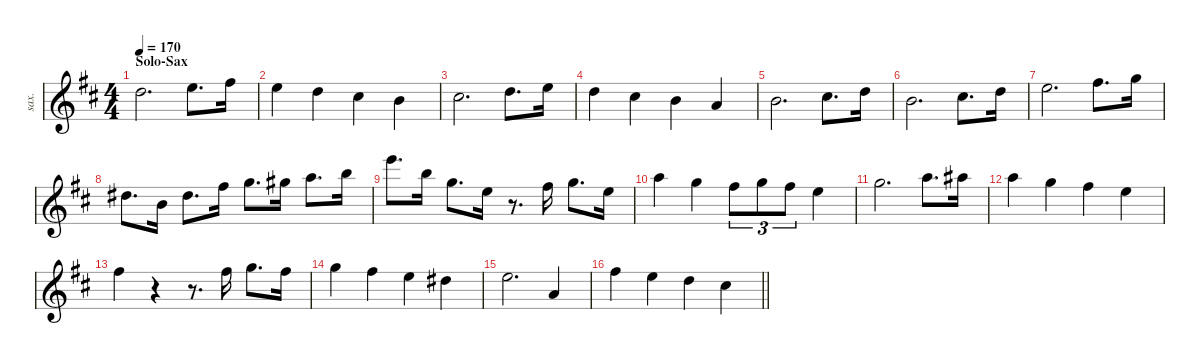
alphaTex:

\defaultSystemsLayout 4
\hideDynamics
\bracketExtendMode nobrackets
\otherSystemsTrackNameOrientation horizontal
\track ("Sax. T" "sax.") {instrument tenorsax}
\staff {score}
\tuning (E4 B3 G3 D3 A2 E2)
\displaytranspose 14
\ts (4 4)
\section ("" "Solo-Sax")
\tempo 170
\clef g2
\ks d
5.3{acc forcenatural}.2{d dy mf beam Down} 7.3{acc forcenatural}.8{d beam Down} 9.3{acc #}.16{beam Down} |
7.3{acc forcenatural}.4{beam Down} 5.3{acc forcenatural}.4{beam Down} 4.3{acc #}.4{beam Down} 2.3{acc forcenatural}.4{beam Down} |
4.3{acc #}.2{d beam Down} 5.3{acc forcenatural}.8{d beam Down} 7.3{acc forcenatural}.16{beam Down} |
5.3{acc forcenatural}.4{beam Down} 4.3{acc #}.4{beam Down} 2.3{acc forcenatural}.4{beam Down} 0.3{acc forcenatural}.4{beam Up} |
2.3{acc forcenatural}.2{d beam Down} 4.3{acc #}.8{d beam Down} 5.3{acc forcenatural}.16{beam Down} |
2.3{acc forcenatural}.2{d beam Down} 4.3{acc #}.8{d beam Down} 5.3{acc forcenatural}.16{beam Down} |
3.2{acc forcenatural}.2{d beam Down} 5.2{acc #}.8{d beam Down} 6.2{acc forcenatural}.16{beam Down} |
2.2{acc #}.8{d beam Down} 2.3{acc forcenatural}.16{beam Down} 2.2{acc #}.8{d dy f beam Down} 5.2{acc #}.16{beam Down} 6.2{acc forcenatural}.8{d beam Down} 2.1{acc #}.16{dy mf beam Down} 3.1{acc forcenatural}.8{d beam Down} 5.1{acc forcenatural}.16{beam Down} |
10.1{acc forcenatural}.8{d beam Down} 5.1{acc forcenatural}.16{beam Down} 1.1{acc forcenatural}.8{d beam Down} 3.2{acc forcenatural}.16{beam Down} r.8{d beam Down} 0.1{acc #}.16{beam Down} 1.1{acc forcenatural}.8{d beam Down} 3.2{acc forcenatural}.16{beam Down} |
3.1{acc forcenatural}.4{beam Down} 1.1{acc forcenatural}.4{beam Down} 0.1{acc #}.8{tu (3 2) beam Down} 1.1{acc forcenatural}.8{tu (3 2) dy f beam Down} 0.1{acc #}.8{tu (3 2) beam Down} 3.2{acc forcenatural}.4{dy mf beam Down} |
1.1{acc forcenatural}.2{d beam Down} 3.1{acc forcenatural}.8{d beam Down} 4.1{acc #}.16{beam Down} |
3.1{acc forcenatural}.4{dy f beam Down} 1.1{acc forcenatural}.4{beam Down} 0.1{acc #}.4{beam Down} 3.2{acc forcenatural}.4{beam Down} |
0.1{acc #}.4{dy mf beam Down} r.4{beam Down} r.8{d beam Down} 0.1{acc #}.16{beam Down} 1.1{acc forcenatural}.8{d beam Down} 0.1{acc #}.16{beam Down} |
1.1{acc forcenatural}.4{beam Down} 0.1{acc #}.4{beam Down} 3.2{acc forcenatural}.4{beam Down} 2.2{acc #}.4{beam Down} |
3.2{acc forcenatural}.2{d beam Down} 0.3{acc forcenatural}.4{beam Up} |
\barLineRight lightlight
0.1{acc #}.4{dy f beam Down} 3.2{acc forcenatural}.4{dy mf beam Down} 1.2{acc forcenatural}.4{beam Down} 0.2{acc #}.4{beam Down}
